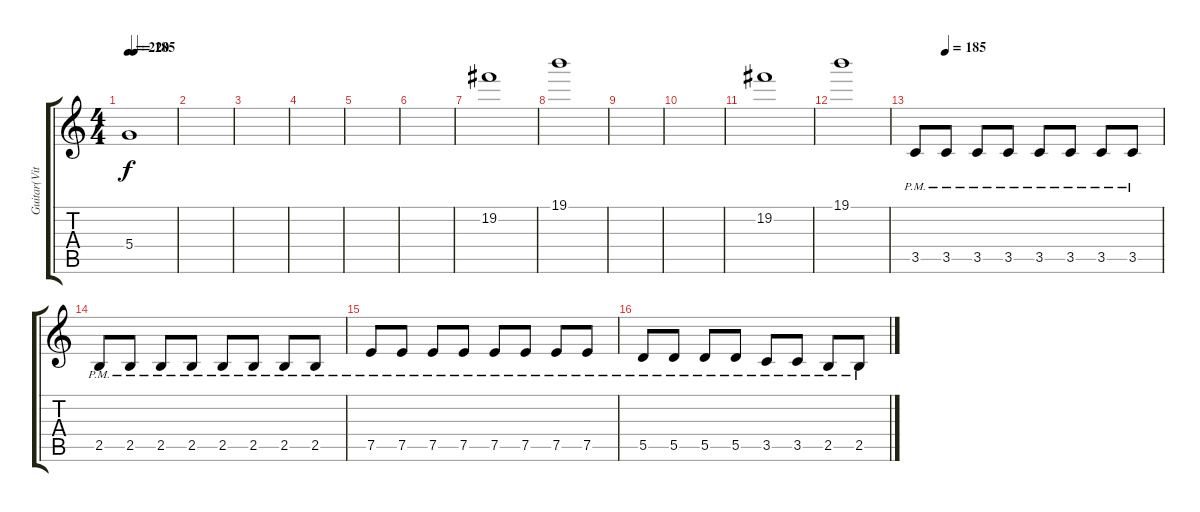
\track ("Guitar(Vitek)" "Guitar(Vit") {instrument overdrivenguitar}
\staff {score tabs}
\tuning (E4 B3 G3 D3 A2 E2) {hide}
\ts (4 4)
\tempo 220
\tempo (185 0.125)
\clef g2
\ks c
5.4.1{dy f} |
|
|
|
|
|
19.2.1 |
19.1.1 |
|
|
19.2.1 |
19.1.1 |
\tempo (185 0.125)
3.5{pm}.8 3.5{pm}.8 3.5{pm}.8 3.5{pm}.8 3.5{pm}.8 3.5{pm}.8 3.5{pm}.8 3.5{pm}.8 |
2.5{pm}.8 2.5{pm}.8 2.5{pm}.8 2.5{pm}.8 2.5{pm}.8 2.5{pm}.8 2.5{pm}.8 2.5{pm}.8 |
7.5{pm}.8 7.5{pm}.8 7.5{pm}.8 7.5{pm}.8 7.5{pm}.8 7.5{pm}.8 7.5{pm}.8 7.5{pm}.8 |
5.5{pm}.8 5.5{pm}.8 5.5{pm}.8 5.5{pm}.8 3.5{pm}.8 3.5{pm}.8 2.5{pm}.8 2.5{pm}.8
